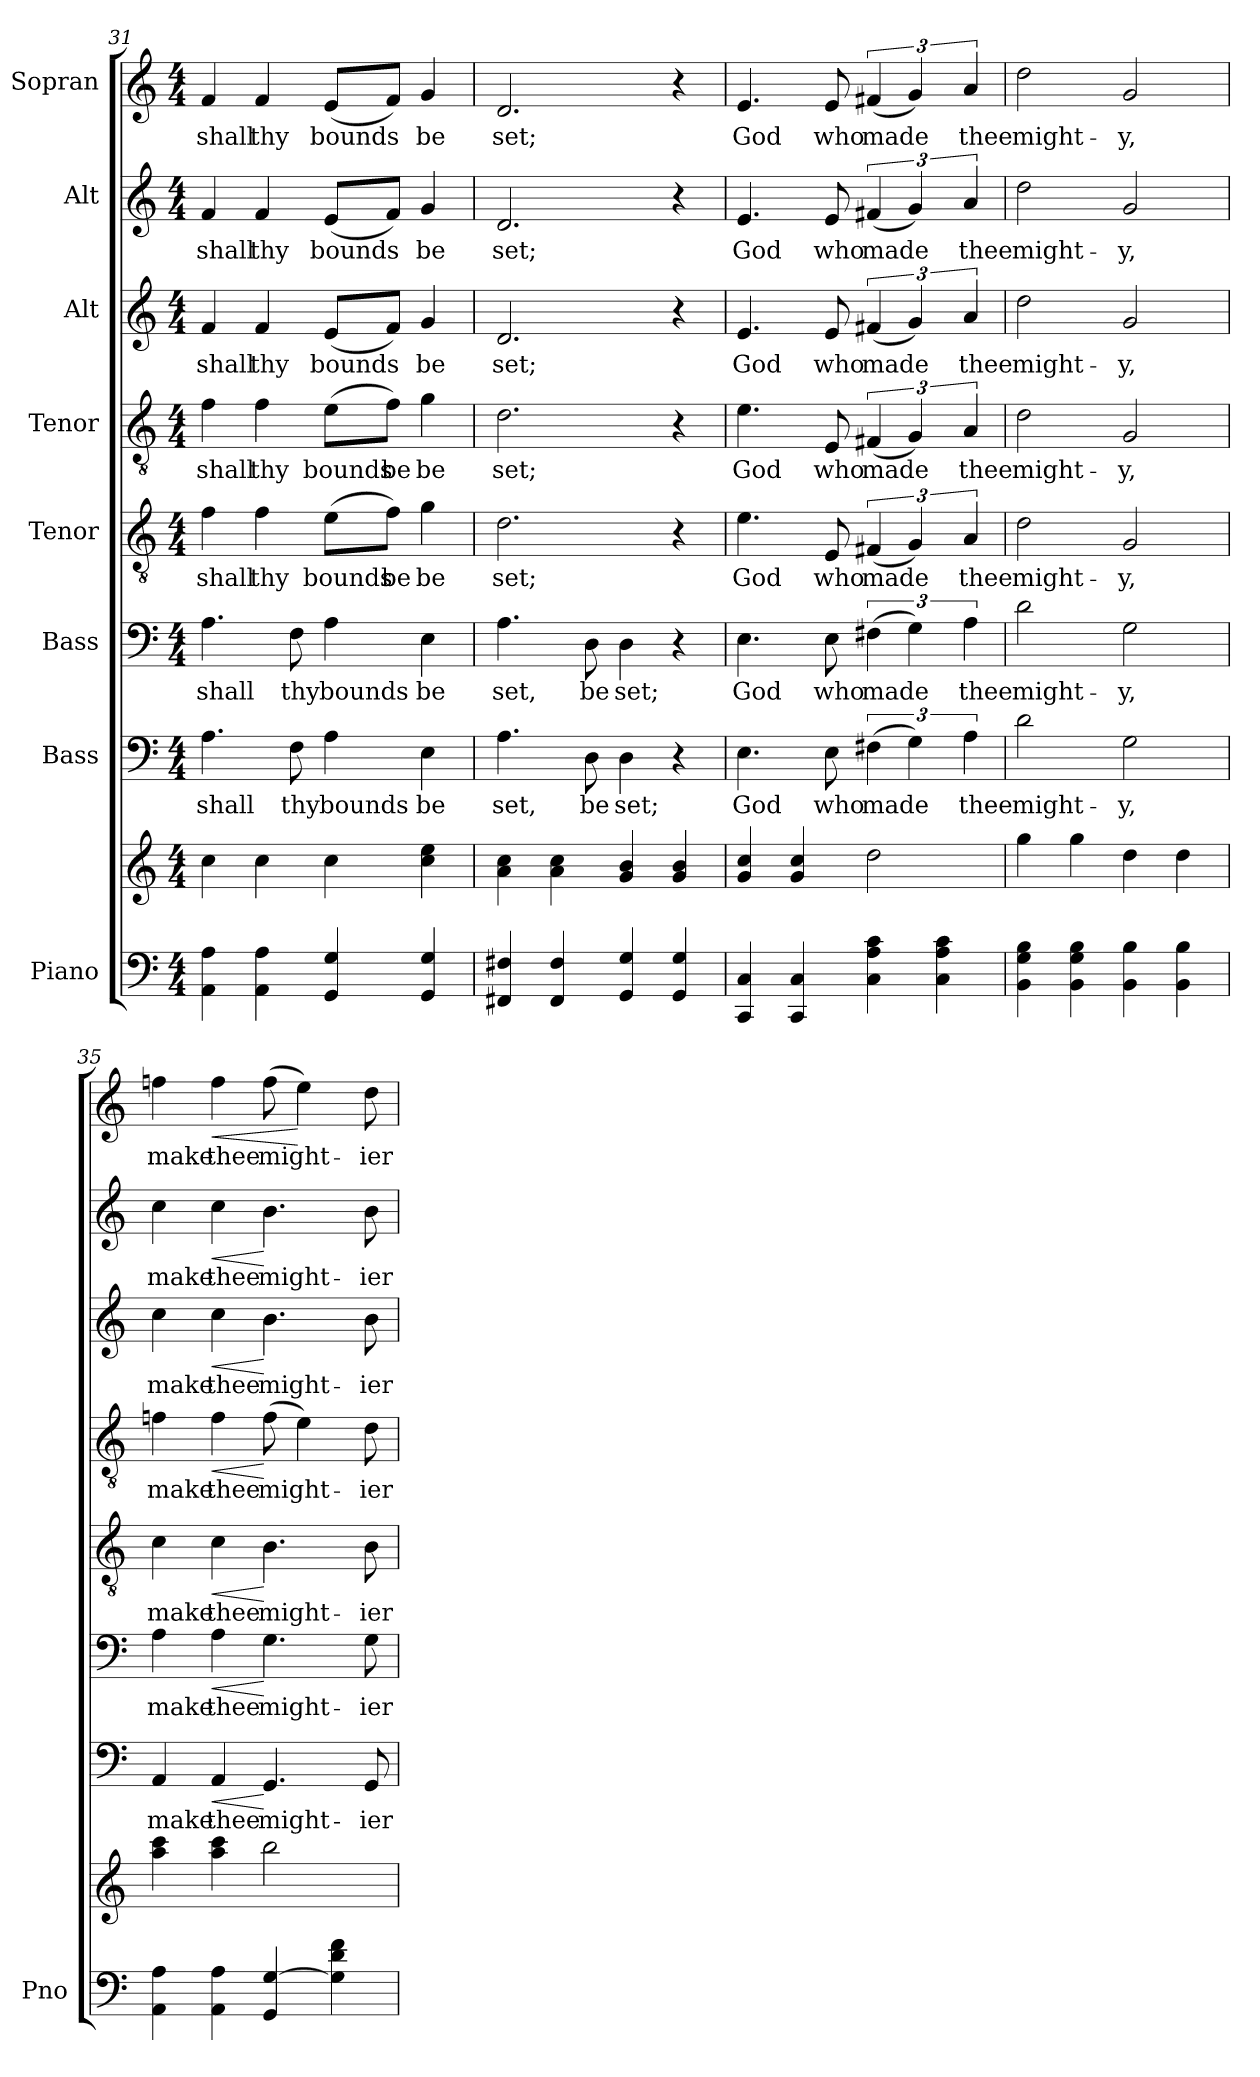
**kern	**kern	**kern	**text	**dynam	**kern	**text	**dynam	**kern	**text	**dynam	**kern	**text	**dynam	**kern	**text	**dynam	**kern	**text	**dynam	**kern	**text	**dynam
*part8	*part8	*part7	*part7	*part7	*part6	*part6	*part6	*part5	*part5	*part5	*part4	*part4	*part4	*part3	*part3	*part3	*part2	*part2	*part2	*part1	*part1	*part1
*staff9	*staff8	*staff7	*staff7	*staff7	*staff6	*staff6	*staff6	*staff5	*staff5	*staff5	*staff4	*staff4	*staff4	*staff3	*staff3	*staff3	*staff2	*staff2	*staff2	*staff1	*staff1	*staff1
*I"Piano	*	*I"Bass	*	*	*I"Bass	*	*	*I"Tenor	*	*	*I"Tenor	*	*	*I"Alt	*	*	*I"Alt	*	*	*I"Sopran	*	*
*I'Pno	*	*	*	*	*	*	*	*	*	*	*	*	*	*	*	*	*	*	*	*	*	*
*clefF4	*clefG2	*clefF4	*	*	*clefF4	*	*	*clefGv2	*	*	*clefGv2	*	*	*clefG2	*	*	*clefG2	*	*	*clefG2	*	*
*k[]	*k[]	*k[]	*	*	*k[]	*	*	*k[]	*	*	*k[]	*	*	*k[]	*	*	*k[]	*	*	*k[]	*	*
*M4/4	*M4/4	*M4/4	*	*	*M4/4	*	*	*M4/4	*	*	*M4/4	*	*	*M4/4	*	*	*M4/4	*	*	*M4/4	*	*
=31	=31	=31	=31	=31	=31	=31	=31	=31	=31	=31	=31	=31	=31	=31	=31	=31	=31	=31	=31	=31	=31	=31
!	!	!	!LO:LY:b	!	!	!LO:LY:b	!	!	!LO:LY:b	!	!	!LO:LY:b	!	!	!LO:LY:b	!	!	!LO:LY:b	!	!	!LO:LY:b	!
4AA\ 4A\	4cc\	4.A\	shall	.	4.A\	shall	.	4f\	shall	.	4f\	shall	.	4f/	shall	.	4f/	shall	.	4f/	shall	.
!	!	!	!	!	!	!	!	!	!LO:LY:b	!	!	!LO:LY:b	!	!	!LO:LY:b	!	!	!LO:LY:b	!	!	!LO:LY:b	!
4AA\ 4A\	4cc\	.	.	.	.	.	.	4f\	thy	.	4f\	thy	.	4f/	thy	.	4f/	thy	.	4f/	thy	.
!	!	!	!LO:LY:b	!	!	!LO:LY:b	!	!	!	!	!	!	!	!	!	!	!	!	!	!	!	!
.	.	8F\	thy	.	8F\	thy	.	.	.	.	.	.	.	.	.	.	.	.	.	.	.	.
!	!	!	!LO:LY:b	!	!	!LO:LY:b	!	!	!LO:LY:b	!	!	!LO:LY:b	!	!	!LO:LY:b	!	!	!LO:LY:b	!	!	!LO:LY:b	!
4GG/ 4G/	4cc\	4A\	bounds	.	4A\	bounds	.	(>8e\L	bounds	.	(>8e\L	bounds	.	(<8e/L	bounds	.	(<8e/L	bounds	.	(<8e/L	bounds	.
!	!	!	!	!	!	!	!	!	!LO:LY:b	!	!	!LO:LY:b	!	!	!	!	!	!	!	!	!	!
.	.	.	.	.	.	.	.	8f\J)	be	.	8f\J)	be	.	8f/J)	.	.	8f/J)	.	.	8f/J)	.	.
!	!	!	!LO:LY:b	!	!	!LO:LY:b	!	!	!LO:LY:b	!	!	!LO:LY:b	!	!	!LO:LY:b	!	!	!LO:LY:b	!	!	!LO:LY:b	!
4GG/ 4G/	4cc\ 4ee\	4E\	be	.	4E\	be	.	4g\	be	.	4g\	be	.	4g/	be	.	4g/	be	.	4g/	be	.
=32	=32	=32	=32	=32	=32	=32	=32	=32	=32	=32	=32	=32	=32	=32	=32	=32	=32	=32	=32	=32	=32	=32
!	!	!	!LO:LY:b	!	!	!LO:LY:b	!	!	!LO:LY:b	!	!	!LO:LY:b	!	!	!LO:LY:b	!	!	!LO:LY:b	!	!	!LO:LY:b	!
4FF#X/ 4F#X/	4a\ 4cc\	4.A\	set,	.	4.A\	set,	.	2.d\	set;	.	2.d\	set;	.	2.d/	set;	.	2.d/	set;	.	2.d/	set;	.
4FF#/ 4F#/	4a\ 4cc\	.	.	.	.	.	.	.	.	.	.	.	.	.	.	.	.	.	.	.	.	.
!	!	!	!LO:LY:b	!	!	!LO:LY:b	!	!	!	!	!	!	!	!	!	!	!	!	!	!	!	!
.	.	8D\	be	.	8D\	be	.	.	.	.	.	.	.	.	.	.	.	.	.	.	.	.
!	!	!	!LO:LY:b	!	!	!LO:LY:b	!	!	!	!	!	!	!	!	!	!	!	!	!	!	!	!
4GG/ 4G/	4g/ 4b/	4D\	set;	.	4D\	set;	.	.	.	.	.	.	.	.	.	.	.	.	.	.	.	.
4GG/ 4G/	4g/ 4b/	4r	.	.	4r	.	.	4r	.	.	4r	.	.	4r	.	.	4r	.	.	4r	.	.
!!LO:PB:g=z
=33	=33	=33	=33	=33	=33	=33	=33	=33	=33	=33	=33	=33	=33	=33	=33	=33	=33	=33	=33	=33	=33	=33
!	!	!	!LO:LY:b	!	!	!LO:LY:b	!	!	!LO:LY:b	!	!	!LO:LY:b	!	!	!LO:LY:b	!	!	!LO:LY:b	!	!	!LO:LY:b	!
4CC/ 4C/	4g/ 4cc/	4.E\	God	.	4.E\	God	.	4.e\	God	.	4.e\	God	.	4.e/	God	.	4.e/	God	.	4.e/	God	.
4CC/ 4C/	4g/ 4cc/	.	.	.	.	.	.	.	.	.	.	.	.	.	.	.	.	.	.	.	.	.
!	!	!	!LO:LY:b	!	!	!LO:LY:b	!	!	!LO:LY:b	!	!	!LO:LY:b	!	!	!LO:LY:b	!	!	!LO:LY:b	!	!	!LO:LY:b	!
.	.	8E\	who	.	8E\	who	.	8E/	who	.	8E/	who	.	8e/	who	.	8e/	who	.	8e/	who	.
!	!	!	!LO:LY:b	!	!	!LO:LY:b	!	!	!LO:LY:b	!	!	!LO:LY:b	!	!	!LO:LY:b	!	!	!LO:LY:b	!	!	!LO:LY:b	!
4C\ 4A\ 4c\	2dd\	(>6F#X\	made	.	(>6F#X\	made	.	(>6F#X/	made	.	(>6F#X/	made	.	(>6f#X/	made	.	(>6f#X/	made	.	(>6f#X/	made	.
.	.	6G\)	.	.	6G\)	.	.	6G/)	.	.	6G/)	.	.	6g/)	.	.	6g/)	.	.	6g/)	.	.
4C\ 4A\ 4c\	.	.	.	.	.	.	.	.	.	.	.	.	.	.	.	.	.	.	.	.	.	.
!	!	!	!LO:LY:b	!	!	!LO:LY:b	!	!	!LO:LY:b	!	!	!LO:LY:b	!	!	!LO:LY:b	!	!	!LO:LY:b	!	!	!LO:LY:b	!
.	.	6A\	thee	.	6A\	thee	.	6A/	thee	.	6A/	thee	.	6a/	thee	.	6a/	thee	.	6a/	thee	.
=34	=34	=34	=34	=34	=34	=34	=34	=34	=34	=34	=34	=34	=34	=34	=34	=34	=34	=34	=34	=34	=34	=34
!	!	!	!LO:LY:b	!	!	!LO:LY:b	!	!	!LO:LY:b	!	!	!LO:LY:b	!	!	!LO:LY:b	!	!	!LO:LY:b	!	!	!LO:LY:b	!
4BB\ 4G\ 4B\	4gg\	2d\	might-	.	2d\	might-	.	2d\	might-	.	2d\	might-	.	2dd\	might-	.	2dd\	might-	.	2dd\	might-	.
4BB\ 4G\ 4B\	4gg\	.	.	.	.	.	.	.	.	.	.	.	.	.	.	.	.	.	.	.	.	.
!	!	!	!LO:LY:b	!	!	!LO:LY:b	!	!	!LO:LY:b	!	!	!LO:LY:b	!	!	!LO:LY:b	!	!	!LO:LY:b	!	!	!LO:LY:b	!
4BB\ 4B\	4dd\	2G\	-y,	.	2G\	-y,	.	2G/	-y,	.	2G/	-y,	.	2g/	-y,	.	2g/	-y,	.	2g/	-y,	.
4BB\ 4B\	4dd\	.	.	.	.	.	.	.	.	.	.	.	.	.	.	.	.	.	.	.	.	.
=35	=35	=35	=35	=35	=35	=35	=35	=35	=35	=35	=35	=35	=35	=35	=35	=35	=35	=35	=35	=35	=35	=35
!	!	!	!LO:LY:b	!	!	!LO:LY:b	!	!	!LO:LY:b	!	!	!LO:LY:b	!	!	!LO:LY:b	!	!	!LO:LY:b	!	!	!LO:LY:b	!
4AA\ 4A\	4aa\ 4ccc\	4AA/	make	.	4A\	make	.	4c\	make	.	4fn\	make	.	4cc\	make	.	4cc\	make	.	4ffn\	make	.
!	!	!	!LO:LY:b	!LO:HP:b	!	!LO:LY:b	!LO:HP:b	!	!LO:LY:b	!LO:HP:b	!	!LO:LY:b	!LO:HP:b	!	!LO:LY:b	!LO:HP:b	!	!LO:LY:b	!LO:HP:b	!	!LO:LY:b	!LO:HP:b
4AA\ 4A\	4aa\ 4ccc\	4AA/	thee	<	4A\	thee	<	4c\	thee	<	4f\	thee	<	4cc\	thee	<	4cc\	thee	<	4ff\	thee	<
!	!	!	!LO:LY:b	!	!	!LO:LY:b	!	!	!LO:LY:b	!	!	!LO:LY:b	!	!	!LO:LY:b	!	!	!LO:LY:b	!	!	!LO:LY:b	!
4GG/ [4G/	2bb\	4.GG/	might-	[	4.G\	might-	[	4.B\	might-	[	(>8f\	might-	[	4.b\	might-	[	4.b\	might-	[	(>8ff\	might-	.
.	.	.	.	.	.	.	.	.	.	.	4e\)	.	.	.	.	.	.	.	.	4ee\)	.	[
4G\] 4d\ 4f\	.	.	.	.	.	.	.	.	.	.	.	.	.	.	.	.	.	.	.	.	.	.
!	!	!	!LO:LY:b	!	!	!LO:LY:b	!	!	!LO:LY:b	!	!	!LO:LY:b	!	!	!LO:LY:b	!	!	!LO:LY:b	!	!	!LO:LY:b	!
.	.	8GG/	-ier	.	8G\	-ier	.	8B\	-ier	.	8d\	-ier	.	8b\	-ier	.	8b\	-ier	.	8dd\	-ier	.
=	=	=	=	=	=	=	=	=	=	=	=	=	=	=	=	=	=	=	=	=	=	=
*-	*-	*-	*-	*-	*-	*-	*-	*-	*-	*-	*-	*-	*-	*-	*-	*-	*-	*-	*-	*-	*-	*-
